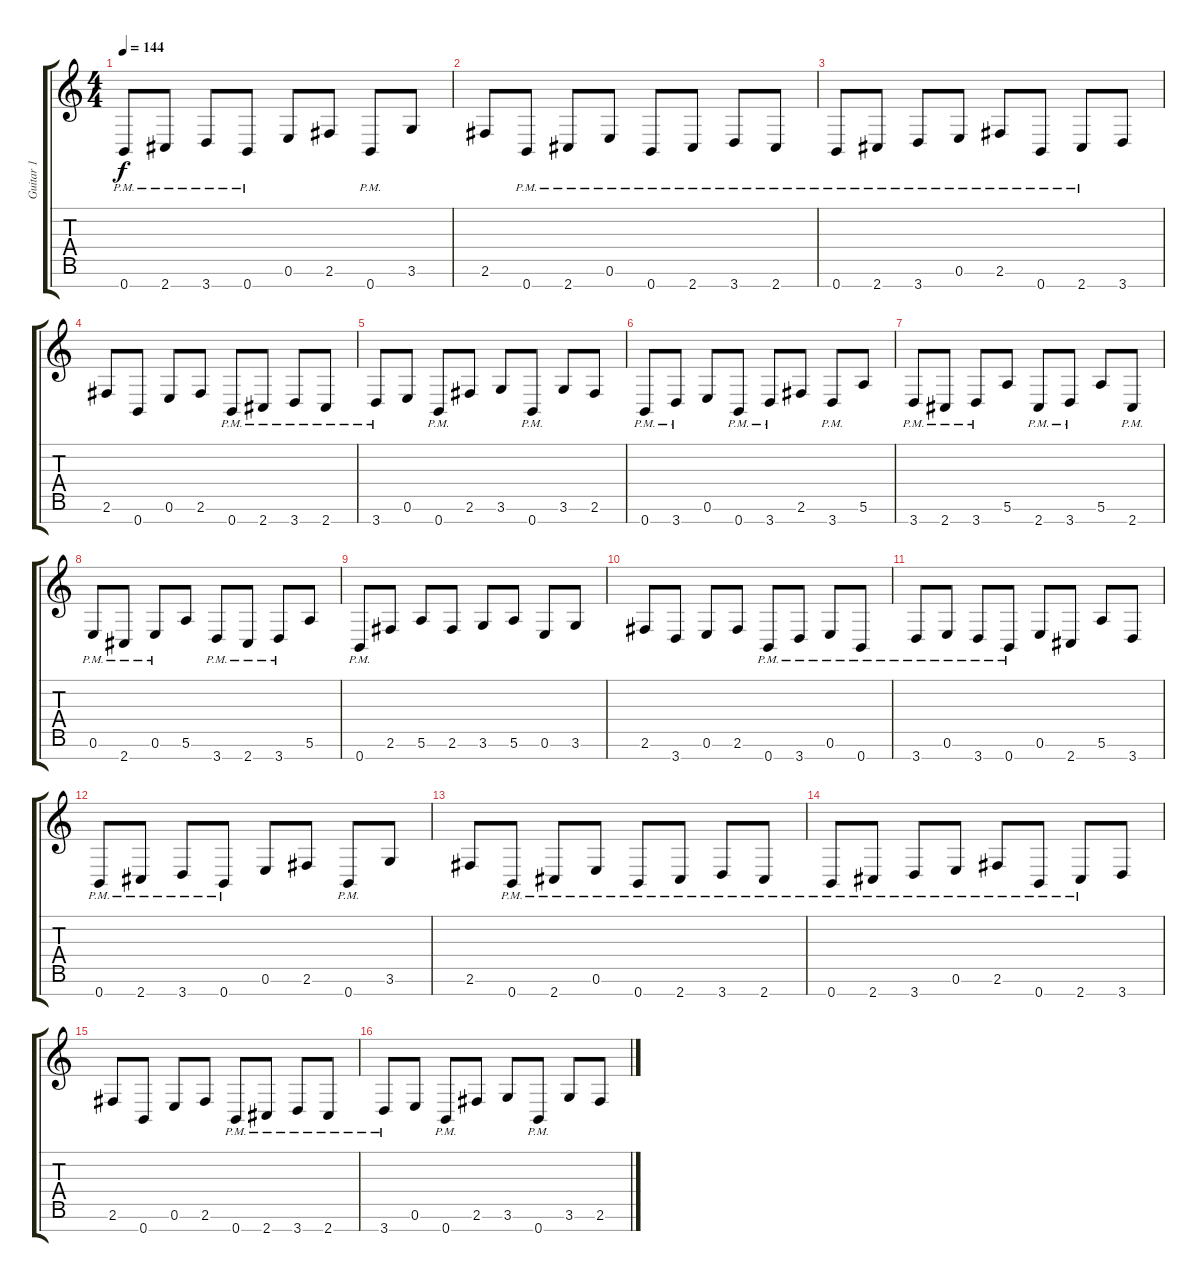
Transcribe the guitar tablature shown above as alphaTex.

\track ("Guitar 1" "Guitar 1") {instrument distortionguitar}
\staff {score tabs}
\tuning (E4 B3 G3 D3 A2 E2 B1) {hide}
\ts (4 4)
\tempo 144
\clef g2
\ks c
0.7{pm}.8{dy f} 2.7{pm}.8 3.7{pm}.8 0.7{pm}.8 0.6.8 2.6.8 0.7{pm}.8 3.6.8 |
2.6.8 0.7{pm}.8 2.7{pm}.8 0.6{pm}.8 0.7{pm}.8 2.7{pm}.8 3.7{pm}.8 2.7{pm}.8 |
0.7{pm}.8 2.7{pm}.8 3.7{pm}.8 0.6{pm}.8 2.6{pm}.8 0.7{pm}.8 2.7{pm}.8 3.7.8 |
2.6.8 0.7.8 0.6.8 2.6.8 0.7{pm}.8 2.7{pm}.8 3.7{pm}.8 2.7{pm}.8 |
3.7{pm}.8 0.6.8 0.7{pm}.8 2.6.8 3.6.8 0.7{pm}.8 3.6.8 2.6.8 |
0.7{pm}.8 3.7{pm}.8 0.6.8 0.7{pm}.8 3.7{pm}.8 2.6.8 3.7{pm}.8 5.6.8 |
3.7{pm}.8 2.7{pm}.8 3.7{pm}.8 5.6.8 2.7{pm}.8 3.7{pm}.8 5.6.8 2.7{pm}.8 |
0.6{pm}.8 2.7{pm}.8 0.6{pm}.8 5.6.8 3.7{pm}.8 2.7{pm}.8 3.7{pm}.8 5.6.8 |
0.7{pm}.8 2.6.8 5.6.8 2.6.8 3.6.8 5.6.8 0.6.8 3.6.8 |
2.6.8 3.7.8 0.6.8 2.6.8 0.7{pm}.8 3.7{pm}.8 0.6{pm}.8 0.7{pm}.8 |
3.7{pm}.8 0.6{pm}.8 3.7{pm}.8 0.7{pm}.8 0.6.8 2.7.8 5.6.8 3.7.8 |
0.7{pm}.8 2.7{pm}.8 3.7{pm}.8 0.7{pm}.8 0.6.8 2.6.8 0.7{pm}.8 3.6.8 |
2.6.8 0.7{pm}.8 2.7{pm}.8 0.6{pm}.8 0.7{pm}.8 2.7{pm}.8 3.7{pm}.8 2.7{pm}.8 |
0.7{pm}.8 2.7{pm}.8 3.7{pm}.8 0.6{pm}.8 2.6{pm}.8 0.7{pm}.8 2.7{pm}.8 3.7.8 |
2.6.8 0.7.8 0.6.8 2.6.8 0.7{pm}.8 2.7{pm}.8 3.7{pm}.8 2.7{pm}.8 |
3.7{pm}.8 0.6.8 0.7{pm}.8 2.6.8 3.6.8 0.7{pm}.8 3.6.8 2.6.8
